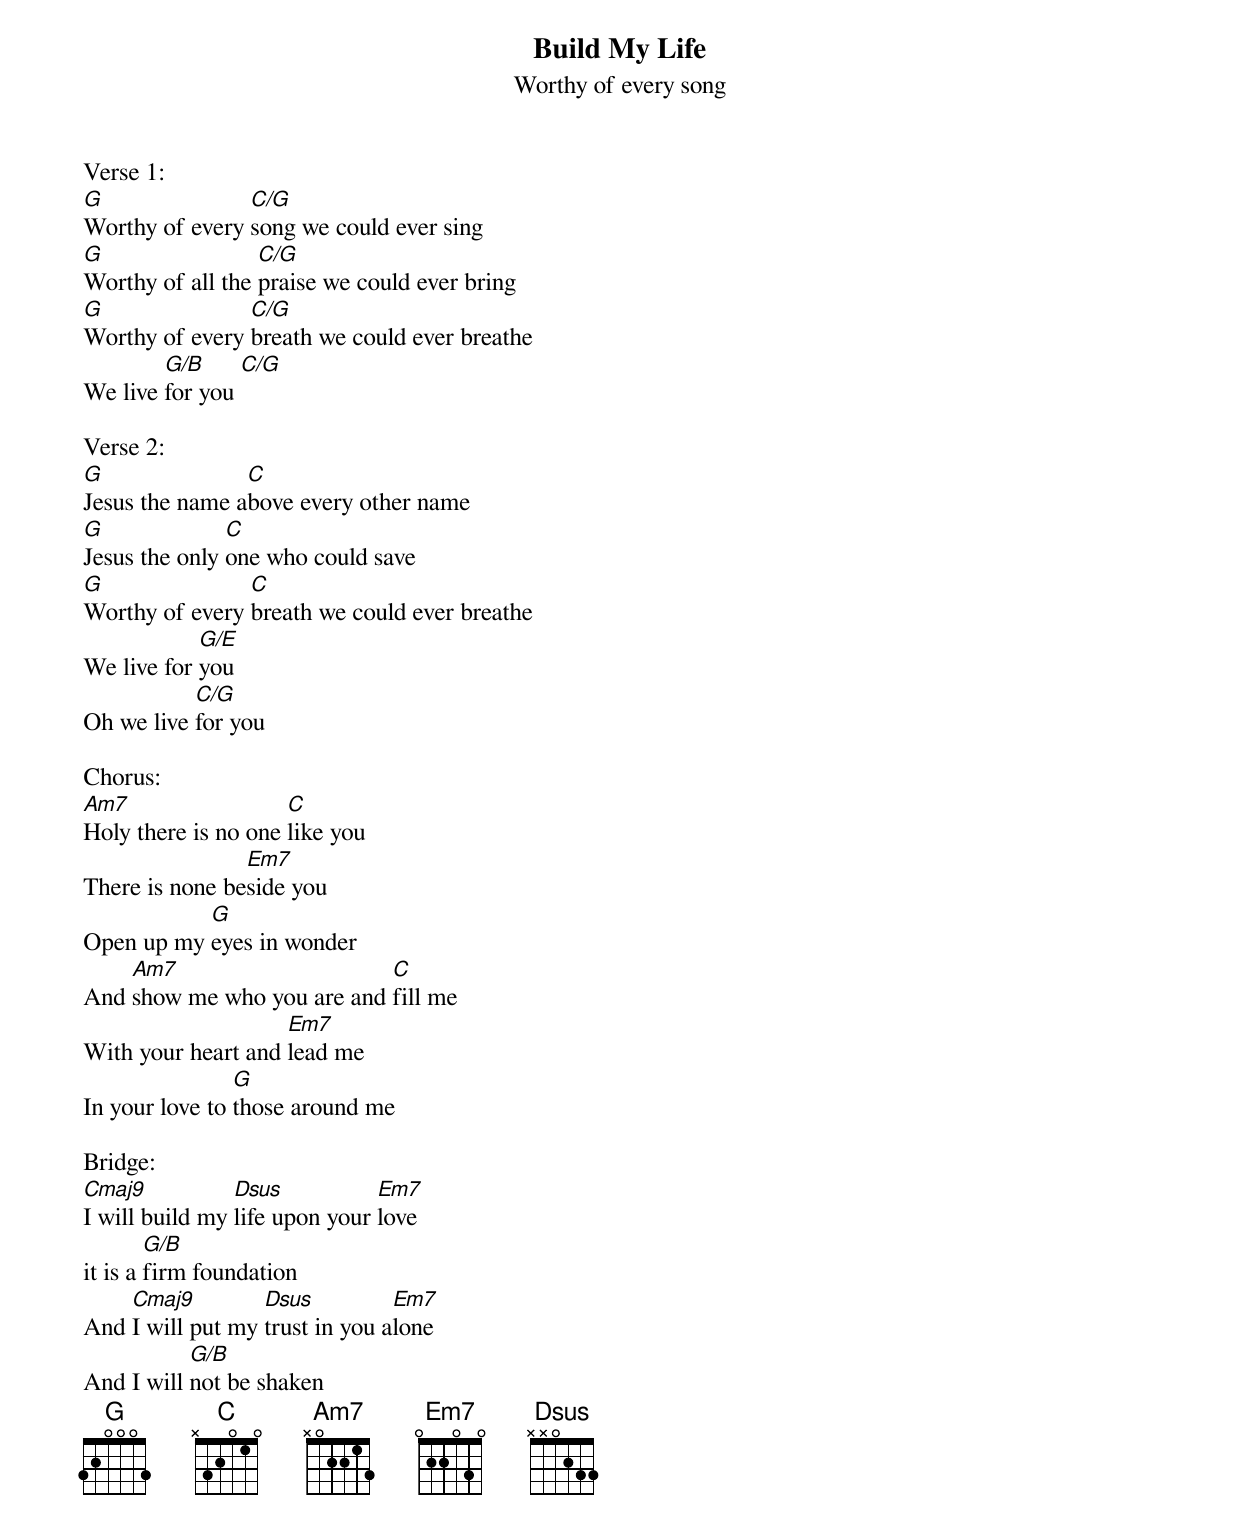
{title: Build My Life}
{subtitle: Worthy of every song}
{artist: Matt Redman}
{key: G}

Verse 1:
[G]Worthy of every [C/G]song we could ever sing
[G]Worthy of all the [C/G]praise we could ever bring
[G]Worthy of every [C/G]breath we could ever breathe
We live [G/B]for you [C/G]

Verse 2:
[G]Jesus the name a[C]bove every other name
[G]Jesus the only [C]one who could save
[G]Worthy of every [C]breath we could ever breathe
We live for [G/E]you
Oh we live [C/G]for you

Chorus:
[Am7]Holy there is no one [C]like you
There is none be[Em7]side you
Open up my [G]eyes in wonder
And [Am7]show me who you are and [C]fill me
With your heart and [Em7]lead me
In your love to [G]those around me

Bridge:
[Cmaj9]I will build my [Dsus]life upon your [Em7]love
it is a [G/B]firm foundation
And [Cmaj9]I will put my [Dsus]trust in you a[Em7]lone
And I will [G/B]not be shaken
